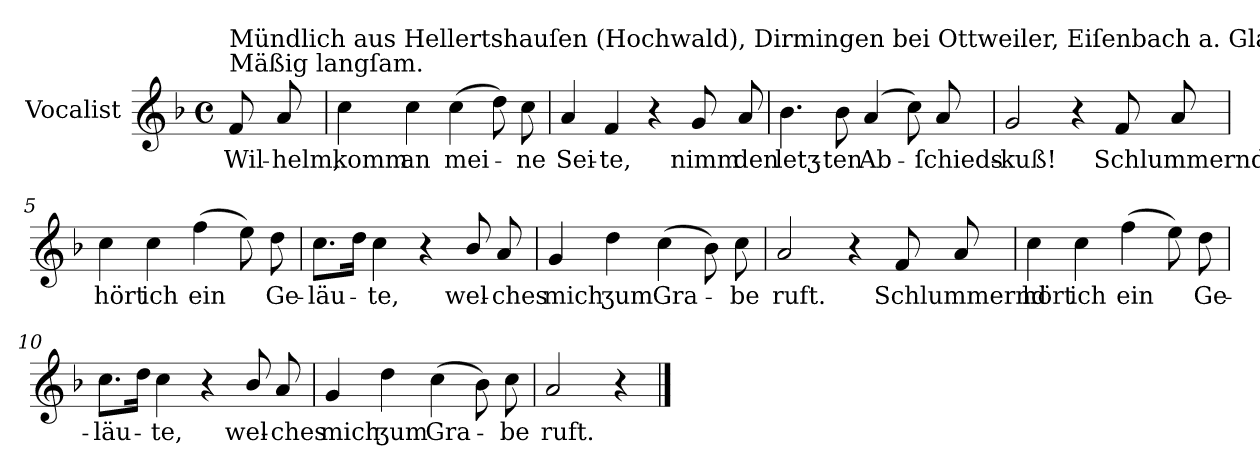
**kern	**text
*part1	*part1
*staff1	*staff1
*I"Vocalist	*
*k[b-]	*
*F:	*
*M4/4	*
*met(c)	*
=	=
!LO:TX:a:t=Mäßig langſam.	!
!LO:TX:a:t=Mündlich aus Hellertshauſen (Hochwald), Dirmingen bei Ottweiler, Eiſenbach a. Glan, Horchheim rc. (1880-90).	!
8f	Wil-
8a	-helm,
=1	=1
4cc	komm
4cc	an
(4cc	mei-
8dd)	.
8cc	-ne
=2	=2
4a	Sei-
4f	-te,
4r	.
8g	nimm
8a	den
=3	=3
4.b-	letʒ-
8b-	-ten
(4a	Ab-
8cc)	.
8a	-ſchieds-
=4	=4
2g	-kuß!
4r	.
8f	Schlummernd
8a	.
=5	=5
4cc	hört
4cc	ich
(4ff	ein
8ee)	.
8dd	Ge-
=6	=6
8.ccL	-läu-
16ddJk	.
4cc	-te,
4r	.
8b-/	wel-
8a	-ches
=7	=7
4g	mich
4dd	ʒum
(4cc	Gra-
8b-)	.
8cc	-be
=8	=8
2a	ruft.
4r	.
8f	Schlummernd
8a	.
=9	=9
4cc	hört
4cc	ich
(4ff	ein
8ee)	.
8dd	Ge-
=10	=10
8.ccL	-läu-
16ddJk	.
4cc	-te,
4r	.
8b-/	wel-
8a	-ches
=11	=11
4g	mich
4dd	ʒum
(4cc	Gra-
8b-)	.
8cc	-be
=12	=12
2a	ruft.
4r	.
==	==
*-	*-
